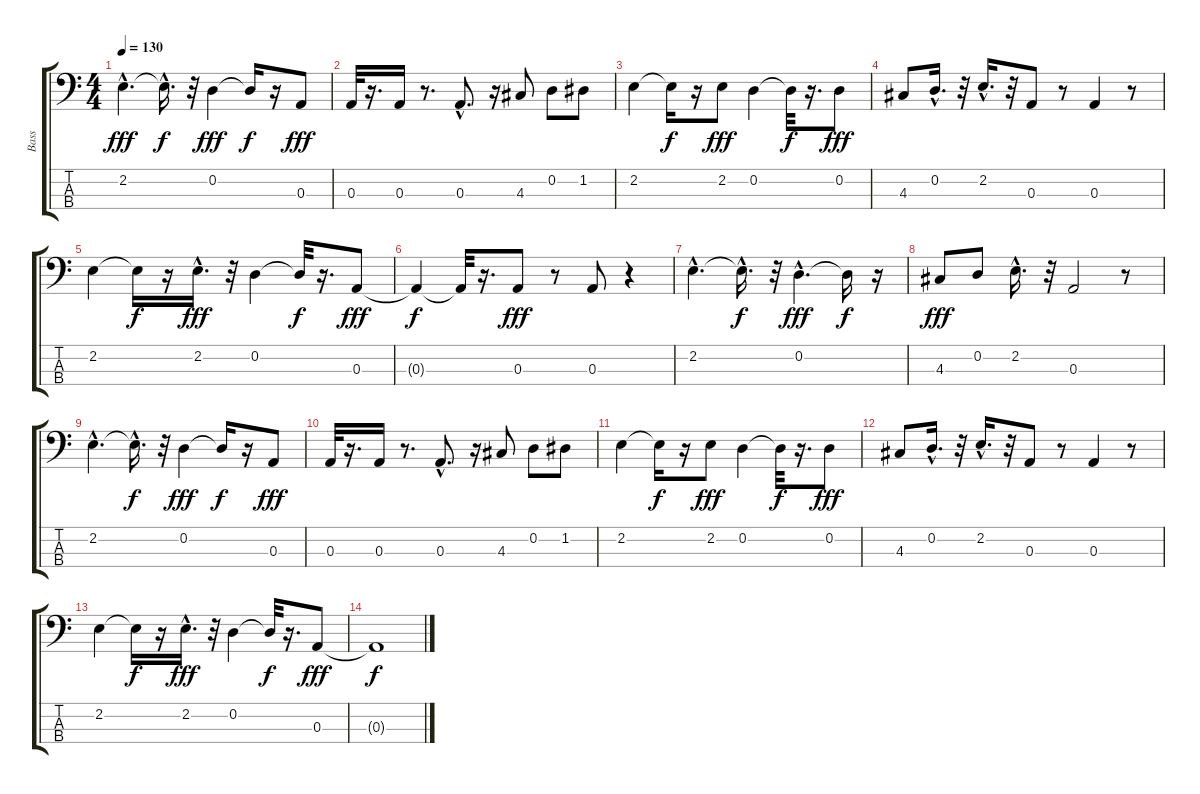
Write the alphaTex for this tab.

\track ("Bass" "Bass") {instrument electricbasspick}
\staff {score tabs}
\tuning (G2 D2 A1 E1) {hide}
\ts (4 4)
\tempo 130
\clef f4
\ks c
2.2{hac}.4{d dy fff} 2.2{hac t}.16{d dy f} r.32 0.2.4{dy fff} 0.2{t}.16{dy f} r.16 0.3.8{dy fff} |
0.3.32 r.16{d} 0.3.16 r.8{d} 0.3{hac}.8{d} r.16 4.3.8 0.2.8 1.2.8 |
2.2.4 2.2{t}.16{dy f} r.16 2.2.8{dy fff} 0.2.4 0.2{t}.32{dy f} r.16{d} 0.2.8{dy fff} |
4.3.8 0.2{hac}.16{d} r.32 2.2{hac}.16{d} r.32 0.3.8 r.8 0.3.4 r.8 |
2.2.4 2.2{t}.16{dy f} r.16 2.2{hac}.16{d dy fff} r.32 0.2.4 0.2{t}.32{dy f} r.16{d} 0.3.8{dy fff} |
0.3{t}.4{dy f} 0.3{t}.32 r.16{d} 0.3.8{dy fff} r.8 0.3.8 r.4 |
2.2{hac}.4{d} 2.2{hac t}.16{d dy f} r.32 0.2{hac}.4{d dy fff} 0.2{t}.16{dy f} r.16 |
4.3.8{dy fff} 0.2.8 2.2{hac}.16{d} r.32 0.3.2 r.8 |
2.2{hac}.4{d} 2.2{hac t}.16{d dy f} r.32 0.2.4{dy fff} 0.2{t}.16{dy f} r.16 0.3.8{dy fff} |
0.3.32 r.16{d} 0.3.16 r.8{d} 0.3{hac}.8{d} r.16 4.3.8 0.2.8 1.2.8 |
2.2.4 2.2{t}.16{dy f} r.16 2.2.8{dy fff} 0.2.4 0.2{t}.32{dy f} r.16{d} 0.2.8{dy fff} |
4.3.8 0.2{hac}.16{d} r.32 2.2{hac}.16{d} r.32 0.3.8 r.8 0.3.4 r.8 |
2.2.4 2.2{t}.16{dy f} r.16 2.2{hac}.16{d dy fff} r.32 0.2.4 0.2{t}.32{dy f} r.16{d} 0.3.8{dy fff} |
0.3{t}.1{dy f}
